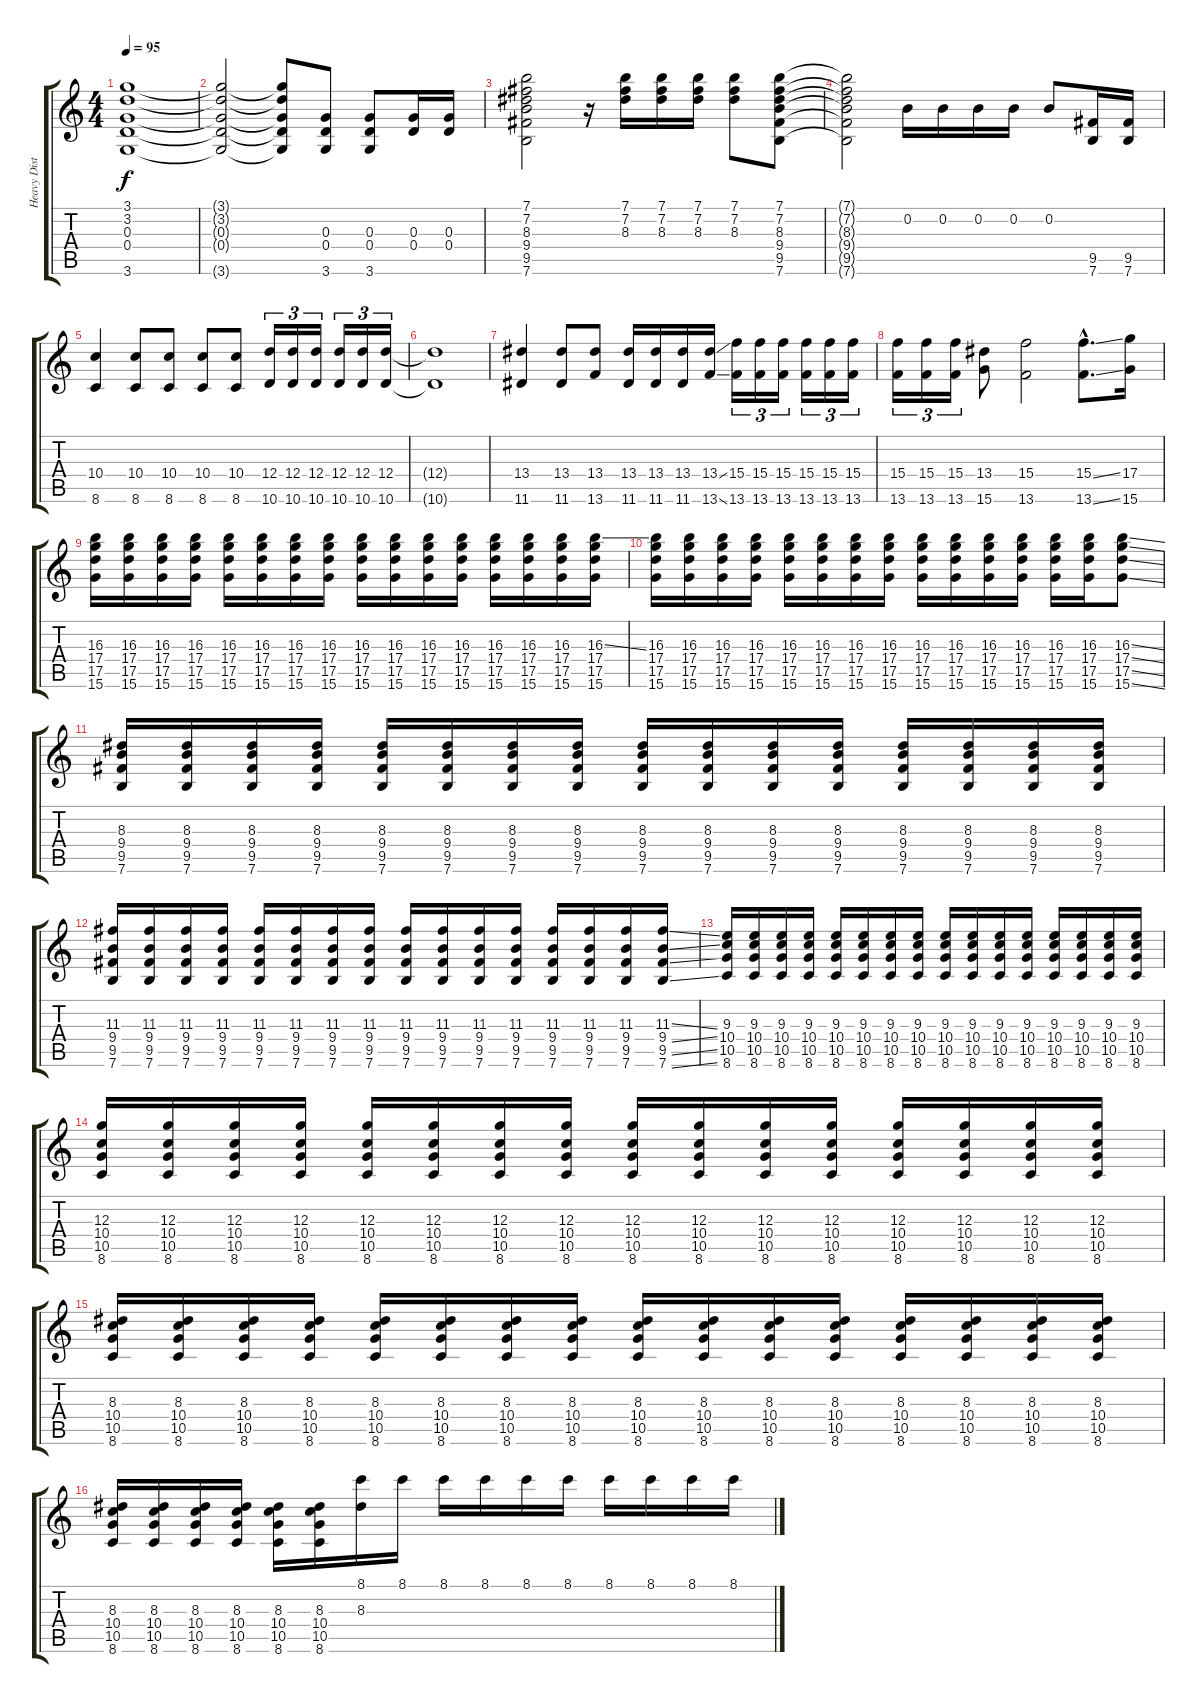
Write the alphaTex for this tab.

\track ("Heavy Distortion" "Heavy Dist") {instrument overdrivenguitar}
\staff {score tabs}
\tuning (E4 B3 G3 D3 A2 E2) {hide}
\ts (4 4)
\tempo 95
\clef g2
\ks c
(3.1 3.2 0.3 0.4 3.6).1{dy f} |
(3.1{t} 3.2{t} 0.3{t} 0.4{t} 3.6{t}).2 (3.1{t} 3.2{t} 0.3{t} 0.4{t} 3.6{t}).8 (0.3 0.4 3.6).8 (0.3 0.4 3.6).8 (0.3 0.4).16 (0.3 0.4).16 |
(7.1 7.2 8.3 9.4 9.5 7.6).2 r.16 (7.1 7.2 8.3).16 (7.1 7.2 8.3).16 (7.1 7.2 8.3).16 (7.1 7.2 8.3).8 (7.1 7.2 8.3 9.4 9.5 7.6).8 |
(7.1{t} 7.2{t} 8.3{t} 9.4{t} 9.5{t} 7.6{t}).2 0.2.16 0.2.16 0.2.16 0.2.16 0.2.8 (9.5 7.6).16 (9.5 7.6).16 |
(10.4 8.6).4 (10.4 8.6).8 (10.4 8.6).8 (10.4 8.6).8 (10.4 8.6).8 (12.4 10.6).16{tu (3 2)} (12.4 10.6).16{tu (3 2)} (12.4 10.6).16{tu (3 2)} (12.4 10.6).16{tu (3 2)} (12.4 10.6).16{tu (3 2)} (12.4 10.6).16{tu (3 2)} |
(12.4{t} 10.6{t}).1 |
(13.4 11.6).4 (13.4 11.6).8 (13.4 13.6).8 (13.4 11.6).16 (13.4 11.6).16 (13.4 11.6).16 (13.4{ss} 13.6{ss}).16 (15.4 13.6).16{tu (3 2)} (15.4 13.6).16{tu (3 2)} (15.4 13.6).16{tu (3 2)} (15.4 13.6).16{tu (3 2)} (15.4 13.6).16{tu (3 2)} (15.4 13.6).16{tu (3 2)} |
(15.4 13.6).16{tu (3 2)} (15.4 13.6).16{tu (3 2)} (15.4 13.6).16{tu (3 2)} (13.4 15.6).8 (15.4 13.6).2 (15.4{ss hac} 13.6{ss hac}).8{d} (17.4 15.6).16 |
(16.3 17.4 17.5 15.6).16{volume 7} (16.3 17.4 17.5 15.6).16 (16.3 17.4 17.5 15.6).16 (16.3 17.4 17.5 15.6).16 (16.3 17.4 17.5 15.6).16 (16.3 17.4 17.5 15.6).16 (16.3 17.4 17.5 15.6).16 (16.3 17.4 17.5 15.6).16 (16.3 17.4 17.5 15.6).16 (16.3 17.4 17.5 15.6).16 (16.3 17.4 17.5 15.6).16 (16.3 17.4 17.5 15.6).16 (16.3 17.4 17.5 15.6).16 (16.3 17.4 17.5 15.6).16 (16.3 17.4 17.5 15.6).16 (16.3{ss} 17.4 17.5 15.6).16 |
(16.3 17.4 17.5 15.6).16 (16.3 17.4 17.5 15.6).16 (16.3 17.4 17.5 15.6).16 (16.3 17.4 17.5 15.6).16 (16.3 17.4 17.5 15.6).16 (16.3 17.4 17.5 15.6).16 (16.3 17.4 17.5 15.6).16 (16.3 17.4 17.5 15.6).16 (16.3 17.4 17.5 15.6).16 (16.3 17.4 17.5 15.6).16 (16.3 17.4 17.5 15.6).16 (16.3 17.4 17.5 15.6).16 (16.3 17.4 17.5 15.6).16 (16.3 17.4 17.5 15.6).16 (16.3{ss} 17.4{ss} 17.5{ss} 15.6{ss}).8 |
(8.3 9.4 9.5 7.6).16 (8.3 9.4 9.5 7.6).16 (8.3 9.4 9.5 7.6).16 (8.3 9.4 9.5 7.6).16 (8.3 9.4 9.5 7.6).16 (8.3 9.4 9.5 7.6).16 (8.3 9.4 9.5 7.6).16 (8.3 9.4 9.5 7.6).16 (8.3 9.4 9.5 7.6).16 (8.3 9.4 9.5 7.6).16 (8.3 9.4 9.5 7.6).16 (8.3 9.4 9.5 7.6).16 (8.3 9.4 9.5 7.6).16 (8.3 9.4 9.5 7.6).16 (8.3 9.4 9.5 7.6).16 (8.3 9.4 9.5 7.6).16 |
(11.3 9.4 9.5 7.6).16 (11.3 9.4 9.5 7.6).16 (11.3 9.4 9.5 7.6).16 (11.3 9.4 9.5 7.6).16 (11.3 9.4 9.5 7.6).16 (11.3 9.4 9.5 7.6).16 (11.3 9.4 9.5 7.6).16 (11.3 9.4 9.5 7.6).16 (11.3 9.4 9.5 7.6).16 (11.3 9.4 9.5 7.6).16 (11.3 9.4 9.5 7.6).16 (11.3 9.4 9.5 7.6).16 (11.3 9.4 9.5 7.6).16 (11.3 9.4 9.5 7.6).16 (11.3 9.4 9.5 7.6).16 (11.3{ss} 9.4{ss} 9.5{ss} 7.6{ss}).16 |
(9.3 10.4 10.5 8.6).16 (9.3 10.4 10.5 8.6).16 (9.3 10.4 10.5 8.6).16 (9.3 10.4 10.5 8.6).16 (9.3 10.4 10.5 8.6).16 (9.3 10.4 10.5 8.6).16 (9.3 10.4 10.5 8.6).16 (9.3 10.4 10.5 8.6).16 (9.3 10.4 10.5 8.6).16 (9.3 10.4 10.5 8.6).16 (9.3 10.4 10.5 8.6).16 (9.3 10.4 10.5 8.6).16 (9.3 10.4 10.5 8.6).16 (9.3 10.4 10.5 8.6).16 (9.3 10.4 10.5 8.6).16 (9.3 10.4 10.5 8.6).16 |
(12.3 10.4 10.5 8.6).16 (12.3 10.4 10.5 8.6).16 (12.3 10.4 10.5 8.6).16 (12.3 10.4 10.5 8.6).16 (12.3 10.4 10.5 8.6).16 (12.3 10.4 10.5 8.6).16 (12.3 10.4 10.5 8.6).16 (12.3 10.4 10.5 8.6).16 (12.3 10.4 10.5 8.6).16 (12.3 10.4 10.5 8.6).16 (12.3 10.4 10.5 8.6).16 (12.3 10.4 10.5 8.6).16 (12.3 10.4 10.5 8.6).16 (12.3 10.4 10.5 8.6).16 (12.3 10.4 10.5 8.6).16 (12.3 10.4 10.5 8.6).16 |
(8.3 10.4 10.5 8.6).16 (8.3 10.4 10.5 8.6).16 (8.3 10.4 10.5 8.6).16 (8.3 10.4 10.5 8.6).16 (8.3 10.4 10.5 8.6).16 (8.3 10.4 10.5 8.6).16 (8.3 10.4 10.5 8.6).16 (8.3 10.4 10.5 8.6).16 (8.3 10.4 10.5 8.6).16 (8.3 10.4 10.5 8.6).16 (8.3 10.4 10.5 8.6).16 (8.3 10.4 10.5 8.6).16 (8.3 10.4 10.5 8.6).16 (8.3 10.4 10.5 8.6).16 (8.3 10.4 10.5 8.6).16 (8.3 10.4 10.5 8.6).16 |
(8.3 10.4 10.5 8.6).16 (8.3 10.4 10.5 8.6).16 (8.3 10.4 10.5 8.6).16 (8.3 10.4 10.5 8.6).16 (8.3 10.4 10.5 8.6).16 (8.3 10.4 10.5 8.6).16 (8.1 8.3).16 8.1.16 8.1.16 8.1.16 8.1.16 8.1.16 8.1.16 8.1.16 8.1.16 8.1.16
